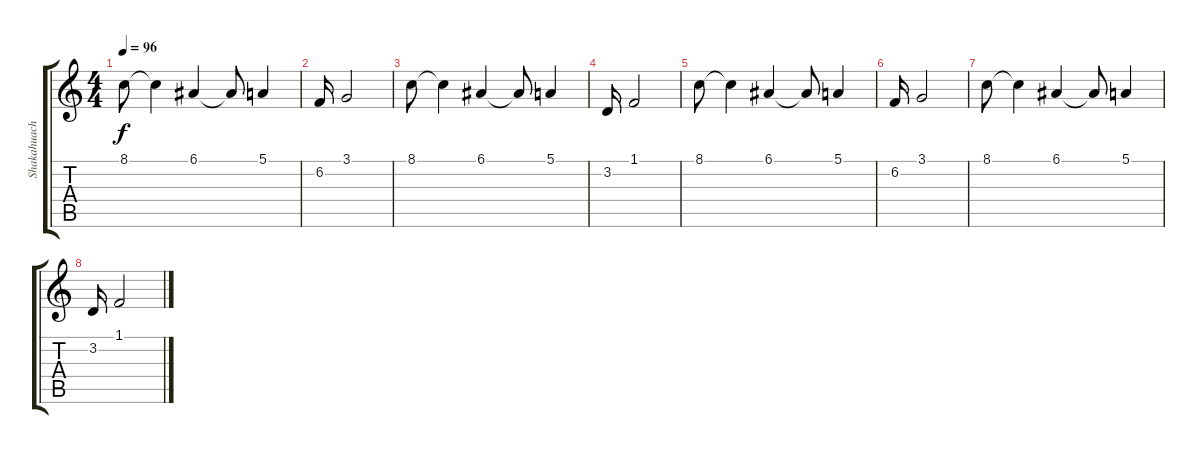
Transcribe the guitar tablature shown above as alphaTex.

\track ("Shakahuachi" "Shakahuach") {instrument panflute}
\staff {score tabs}
\tuning (E4 B3 G3 D3 A2 E2) {hide}
\ts (4 4)
\tempo 96
\clef g2
\ks c
8.1.8{dy f} 8.1{t}.4 6.1.4 6.1{t}.8 5.1.4 |
6.2.16 3.1.2 |
8.1.8 8.1{t}.4 6.1.4 6.1{t}.8 5.1.4 |
3.2.16 1.1.2 |
8.1.8 8.1{t}.4 6.1.4 6.1{t}.8 5.1.4 |
6.2.16 3.1.2 |
8.1.8 8.1{t}.4 6.1.4 6.1{t}.8 5.1.4 |
3.2.16 1.1.2
